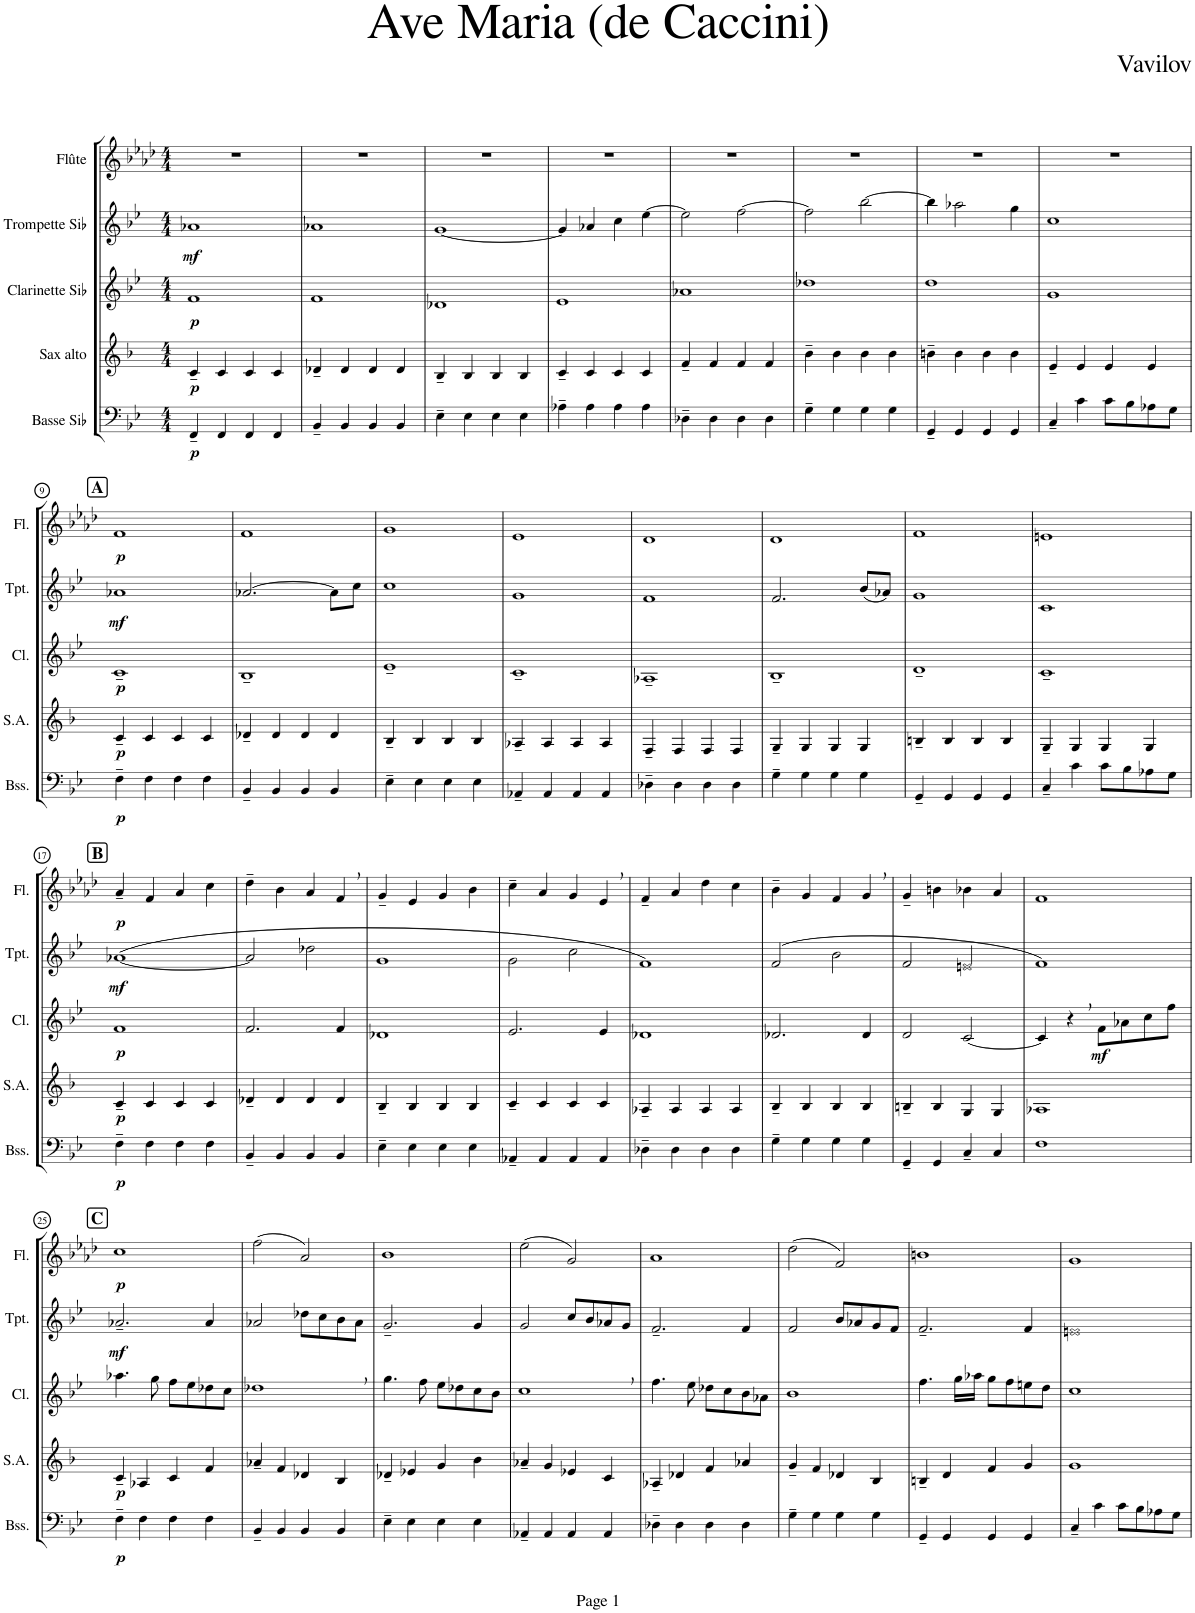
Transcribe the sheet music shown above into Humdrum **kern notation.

**kern	**dynam	**kern	**dynam	**kern	**dynam	**kern	**dynam	**kern	**dynam
*part5	*part5	*part4	*part4	*part3	*part3	*part2	*part2	*part1	*part1
*staff5	*staff5	*staff4	*staff4	*staff3	*staff3	*staff2	*staff2	*staff1	*staff1
*I"Basse Sib	*	*I"Sax alto	*	*I"Clarinette Sib	*	*I"Trompette Sib	*	*I"Flûte	*
*I'Bss.	*	*I'S.A.	*	*I'Cl.	*	*I'Tpt.	*	*I'Fl.	*
*clefF4	*	*clefG2	*	*clefG2	*	*clefG2	*	*clefG2	*
*	*	*ITrd5c9	*	*ITrd1c2	*	*ITrd1c2	*	*	*
*k[b-e-]	*	*k[b-]	*	*k[b-e-]	*	*k[b-e-]	*	*k[b-e-a-d-]	*
*M4/4	*	*M4/4	*	*M4/4	*	*M4/4	*	*M4/4	*
=1	=1	=1	=1	=1	=1	=1	=1	=1	=1
!	!LO:DY:b	!	!LO:DY:b	!	!LO:DY:b	!	!LO:DY:b	!	!
4FF~/	p	4c~/	p	1f	p	1a-X	mf	1r	.
4FF/	.	4c/	.	.	.	.	.	.	.
4FF/	.	4c/	.	.	.	.	.	.	.
4FF/	.	4c/	.	.	.	.	.	.	.
=2	=2	=2	=2	=2	=2	=2	=2	=2	=2
4BB-~/	.	4d-X~/	.	1f	.	1a-X	.	1r	.
4BB-/	.	4d-/	.	.	.	.	.	.	.
4BB-/	.	4d-/	.	.	.	.	.	.	.
4BB-/	.	4d-/	.	.	.	.	.	.	.
=3	=3	=3	=3	=3	=3	=3	=3	=3	=3
4E-~\	.	4B-~/	.	1d-X	.	[1g	.	1r	.
4E-\	.	4B-/	.	.	.	.	.	.	.
4E-\	.	4B-/	.	.	.	.	.	.	.
4E-\	.	4B-/	.	.	.	.	.	.	.
=4	=4	=4	=4	=4	=4	=4	=4	=4	=4
4A-X~\	.	4c~/	.	1e-	.	4g/]	.	1r	.
4A-\	.	4c/	.	.	.	4a-X/	.	.	.
4A-\	.	4c/	.	.	.	4cc\	.	.	.
4A-\	.	4c/	.	.	.	[4ee-\	.	.	.
=5	=5	=5	=5	=5	=5	=5	=5	=5	=5
4D-X~\	.	4f~/	.	1a-X	.	2ee-\]	.	1r	.
4D-\	.	4f/	.	.	.	.	.	.	.
4D-\	.	4f/	.	.	.	[2ff\	.	.	.
4D-\	.	4f/	.	.	.	.	.	.	.
=6	=6	=6	=6	=6	=6	=6	=6	=6	=6
4G~\	.	4b-~\	.	1dd-X	.	2ff\]	.	1r	.
4G\	.	4b-\	.	.	.	.	.	.	.
4G\	.	4b-\	.	.	.	[2bb-\	.	.	.
4G\	.	4b-\	.	.	.	.	.	.	.
=7	=7	=7	=7	=7	=7	=7	=7	=7	=7
4GG~/	.	4bn~\	.	1dd	.	4bb-\]	.	1r	.
4GG/	.	4b\	.	.	.	2aa-X\	.	.	.
4GG/	.	4b\	.	.	.	.	.	.	.
4GG/	.	4b\	.	.	.	4gg\	.	.	.
=8	=8	=8	=8	=8	=8	=8	=8	=8	=8
4C~/	.	4e~/	.	1g	.	1cc	.	1r	.
4c\	.	4e/	.	.	.	.	.	.	.
8c\L	.	4e/	.	.	.	.	.	.	.
8B-\	.	.	.	.	.	.	.	.	.
8A-X\	.	4e/	.	.	.	.	.	.	.
8G\J	.	.	.	.	.	.	.	.	.
!!LO:LB:g=z
!!LO:REH:place=s1:a:B:cj:fs=14:t=A
=9	=9	=9	=9	=9	=9	=9	=9	=9	=9
!	!LO:DY:b	!	!LO:DY:b	!	!LO:DY:b	!	!LO:DY:b	!	!LO:DY:b
4F~\	p	4c~/	p	1c~	p	1a-X	mf	1f	p
4F\	.	4c/	.	.	.	.	.	.	.
4F\	.	4c/	.	.	.	.	.	.	.
4F\	.	4c/	.	.	.	.	.	.	.
=10	=10	=10	=10	=10	=10	=10	=10	=10	=10
4BB-~/	.	4d-X~/	.	1B-~	.	[>2.a-X/	.	1f	.
4BB-/	.	4d-/	.	.	.	.	.	.	.
4BB-/	.	4d-/	.	.	.	.	.	.	.
4BB-/	.	4d-/	.	.	.	8a-\L]	.	.	.
.	.	.	.	.	.	8cc\J	.	.	.
=11	=11	=11	=11	=11	=11	=11	=11	=11	=11
4E-~\	.	4B-~/	.	1e-~	.	1cc	.	1g	.
4E-\	.	4B-/	.	.	.	.	.	.	.
4E-\	.	4B-/	.	.	.	.	.	.	.
4E-\	.	4B-/	.	.	.	.	.	.	.
=12	=12	=12	=12	=12	=12	=12	=12	=12	=12
4AA-X~/	.	4A-X~/	.	1c~	.	1g	.	1e-	.
4AA-/	.	4A-/	.	.	.	.	.	.	.
4AA-/	.	4A-/	.	.	.	.	.	.	.
4AA-/	.	4A-/	.	.	.	.	.	.	.
=13	=13	=13	=13	=13	=13	=13	=13	=13	=13
4D-X~\	.	4F~/	.	1A-X~	.	1f	.	1d-	.
4D-\	.	4F/	.	.	.	.	.	.	.
4D-\	.	4F/	.	.	.	.	.	.	.
4D-\	.	4F/	.	.	.	.	.	.	.
=14	=14	=14	=14	=14	=14	=14	=14	=14	=14
4G~\	.	4G~/	.	1B-~	.	2.f/	.	1d-	.
4G\	.	4G/	.	.	.	.	.	.	.
4G\	.	4G/	.	.	.	.	.	.	.
4G\	.	4G/	.	.	.	(8b-/L	.	.	.
.	.	.	.	.	.	8a-X/J)	.	.	.
=15	=15	=15	=15	=15	=15	=15	=15	=15	=15
4GG~/	.	4Bn~/	.	1d~	.	1g	.	1f	.
4GG/	.	4B/	.	.	.	.	.	.	.
4GG/	.	4B/	.	.	.	.	.	.	.
4GG/	.	4B/	.	.	.	.	.	.	.
=16	=16	=16	=16	=16	=16	=16	=16	=16	=16
4C~/	.	4G~/	.	1c~	.	1c	.	1en	.
4c\	.	4G/	.	.	.	.	.	.	.
8c\L	.	4G/	.	.	.	.	.	.	.
8B-\	.	.	.	.	.	.	.	.	.
8A-X\	.	4G/	.	.	.	.	.	.	.
8G\J	.	.	.	.	.	.	.	.	.
!!LO:LB:g=z
!!LO:REH:place=s1:a:B:cj:fs=14:t=B
=17	=17	=17	=17	=17	=17	=17	=17	=17	=17
!	!LO:DY:b	!	!LO:DY:b	!	!LO:DY:b	!	!LO:DY:b	!	!LO:DY:b
4F~\	p	4c~/	p	1f	p	([<1a-X	mf	4a-~/	p
4F\	.	4c/	.	.	.	.	.	4f/	.
4F\	.	4c/	.	.	.	.	.	4a-/	.
4F\	.	4c/	.	.	.	.	.	4cc\	.
=18	=18	=18	=18	=18	=18	=18	=18	=18	=18
4BB-~/	.	4d-X~/	.	2.f/	.	2a-/]	.	4dd-~\	.
4BB-/	.	4d-/	.	.	.	.	.	4b-\	.
4BB-/	.	4d-/	.	.	.	2dd-X\	.	4a-/	.
4BB-/	.	4d-/	.	4f/	.	.	.	4f,/	.
=19	=19	=19	=19	=19	=19	=19	=19	=19	=19
4E-~\	.	4B-~/	.	1d-X	.	1g	.	4g~/	.
4E-\	.	4B-/	.	.	.	.	.	4e-/	.
4E-\	.	4B-/	.	.	.	.	.	4g/	.
4E-\	.	4B-/	.	.	.	.	.	4b-\	.
=20	=20	=20	=20	=20	=20	=20	=20	=20	=20
4AA-X~/	.	4c~/	.	2.e-/	.	2g\	.	4cc~\	.
4AA-/	.	4c/	.	.	.	.	.	4a-/	.
4AA-/	.	4c/	.	.	.	2cc\	.	4g/	.
4AA-/	.	4c/	.	4e-/	.	.	.	4e-,/	.
=21	=21	=21	=21	=21	=21	=21	=21	=21	=21
4D-X~\	.	4A-X~/	.	1d-X	.	1f)	.	4f~/	.
4D-\	.	4A-/	.	.	.	.	.	4a-/	.
4D-\	.	4A-/	.	.	.	.	.	4dd-\	.
4D-\	.	4A-/	.	.	.	.	.	4cc\	.
=22	=22	=22	=22	=22	=22	=22	=22	=22	=22
4G~\	.	4B-~/	.	2.d-X/	.	(2f/	.	4b-~\	.
4G\	.	4B-/	.	.	.	.	.	4g/	.
4G\	.	4B-/	.	.	.	2b-\	.	4f/	.
4G\	.	4B-/	.	4d-/	.	.	.	4g,/	.
=23	=23	=23	=23	=23	=23	=23	=23	=23	=23
4GG~/	.	4Bn~/	.	2d/	.	2f/	.	4g~/	.
4GG/	.	4B/	.	.	.	.	.	4bn\	.
4C~/	.	4G/	.	[2c/	.	2en/	.	4b-X\	.
4C/	.	4G/	.	.	.	.	.	4a-/	.
=24	=24	=24	=24	=24	=24	=24	=24	=24	=24
1F	.	1A-X	.	4c/]	.	1f)	.	1f	.
.	.	.	.	4r	.	.	.	.	.
!	!	!	!	!	!LO:DY:b	!	!	!	!
.	.	.	.	8f\L	mf	.	.	.	.
.	.	.	.	8a-X\	.	.	.	.	.
.	.	.	.	8cc\	.	.	.	.	.
.	.	.	.	8ff\J	.	.	.	.	.
!!LO:LB:g=z
!!LO:REH:place=s1:a:B:cj:fs=14:t=C
=25	=25	=25	=25	=25	=25	=25	=25	=25	=25
!	!LO:DY:b	!	!LO:DY:b	!	!	!	!LO:DY:b	!	!LO:DY:b
4F~\	p	4c~/	p	4.aa-X\	.	2.a-X~/	mf	1cc	p
4F\	.	4A-X/	.	.	.	.	.	.	.
.	.	.	.	8gg\	.	.	.	.	.
4F\	.	4c/	.	8ff\L	.	.	.	.	.
.	.	.	.	8ee-\	.	.	.	.	.
4F\	.	4f/	.	8dd-X\	.	4a-/	.	.	.
.	.	.	.	8cc\J	.	.	.	.	.
=26	=26	=26	=26	=26	=26	=26	=26	=26	=26
4BB-~/	.	4a-X~/	.	1dd-X,	.	2a-X/	.	(2ff\	.
4BB-/	.	4f/	.	.	.	.	.	.	.
4BB-/	.	4d-X/	.	.	.	8dd-X\L	.	2a-/)	.
.	.	.	.	.	.	8cc\	.	.	.
4BB-/	.	4B-/	.	.	.	8b-\	.	.	.
.	.	.	.	.	.	8a-\J	.	.	.
=27	=27	=27	=27	=27	=27	=27	=27	=27	=27
4E-~\	.	4d-X~/	.	4.gg\	.	2.g~/	.	1b-	.
4E-\	.	4e-X/	.	.	.	.	.	.	.
.	.	.	.	8ff\	.	.	.	.	.
4E-\	.	4g/	.	8ee-\L	.	.	.	.	.
.	.	.	.	8dd-X\	.	.	.	.	.
4E-\	.	4b-\	.	8cc\	.	4g/	.	.	.
.	.	.	.	8b-\J	.	.	.	.	.
=28	=28	=28	=28	=28	=28	=28	=28	=28	=28
4AA-X~/	.	4a-X~/	.	1cc,	.	2g/	.	(2ee-\	.
4AA-/	.	4g/	.	.	.	.	.	.	.
4AA-/	.	4e-X/	.	.	.	8cc/L	.	2g/)	.
.	.	.	.	.	.	8b-/	.	.	.
4AA-/	.	4c/	.	.	.	8a-X/	.	.	.
.	.	.	.	.	.	8g/J	.	.	.
=29	=29	=29	=29	=29	=29	=29	=29	=29	=29
4D-X~\	.	4A-X~/	.	4.ff\	.	2.f~/	.	1a-	.
4D-\	.	4d-X/	.	.	.	.	.	.	.
.	.	.	.	8ee-\	.	.	.	.	.
4D-\	.	4f/	.	8dd-X\L	.	.	.	.	.
.	.	.	.	8cc\	.	.	.	.	.
4D-\	.	4a-X/	.	8b-\	.	4f/	.	.	.
.	.	.	.	8a-X\J	.	.	.	.	.
=30	=30	=30	=30	=30	=30	=30	=30	=30	=30
4G~\	.	4g~/	.	1b-	.	2f/	.	(2dd-\	.
4G\	.	4f/	.	.	.	.	.	.	.
4G\	.	4d-X/	.	.	.	8b-/L	.	2f/)	.
.	.	.	.	.	.	8a-X/	.	.	.
4G\	.	4B-/	.	.	.	8g/	.	.	.
.	.	.	.	.	.	8f/J	.	.	.
=31	=31	=31	=31	=31	=31	=31	=31	=31	=31
4GG~/	.	4Bn~/	.	4.ff\	.	2.f~/	.	1bn	.
4GG/	.	4d/	.	.	.	.	.	.	.
.	.	.	.	16gg\LL	.	.	.	.	.
.	.	.	.	16aa-X\JJ	.	.	.	.	.
4GG/	.	4f/	.	8gg\L	.	.	.	.	.
.	.	.	.	8ff\	.	.	.	.	.
4GG/	.	4g/	.	8een\	.	4f/	.	.	.
.	.	.	.	8dd\J	.	.	.	.	.
=32	=32	=32	=32	=32	=32	=32	=32	=32	=32
4C~/	.	1g	.	1cc	.	1en	.	1g	.
4c\	.	.	.	.	.	.	.	.	.
8c\L	.	.	.	.	.	.	.	.	.
8B-\	.	.	.	.	.	.	.	.	.
8A-X\	.	.	.	.	.	.	.	.	.
8G\J	.	.	.	.	.	.	.	.	.
=	=	=	=	=	=	=	=	=	=
*-	*-	*-	*-	*-	*-	*-	*-	*-	*-
